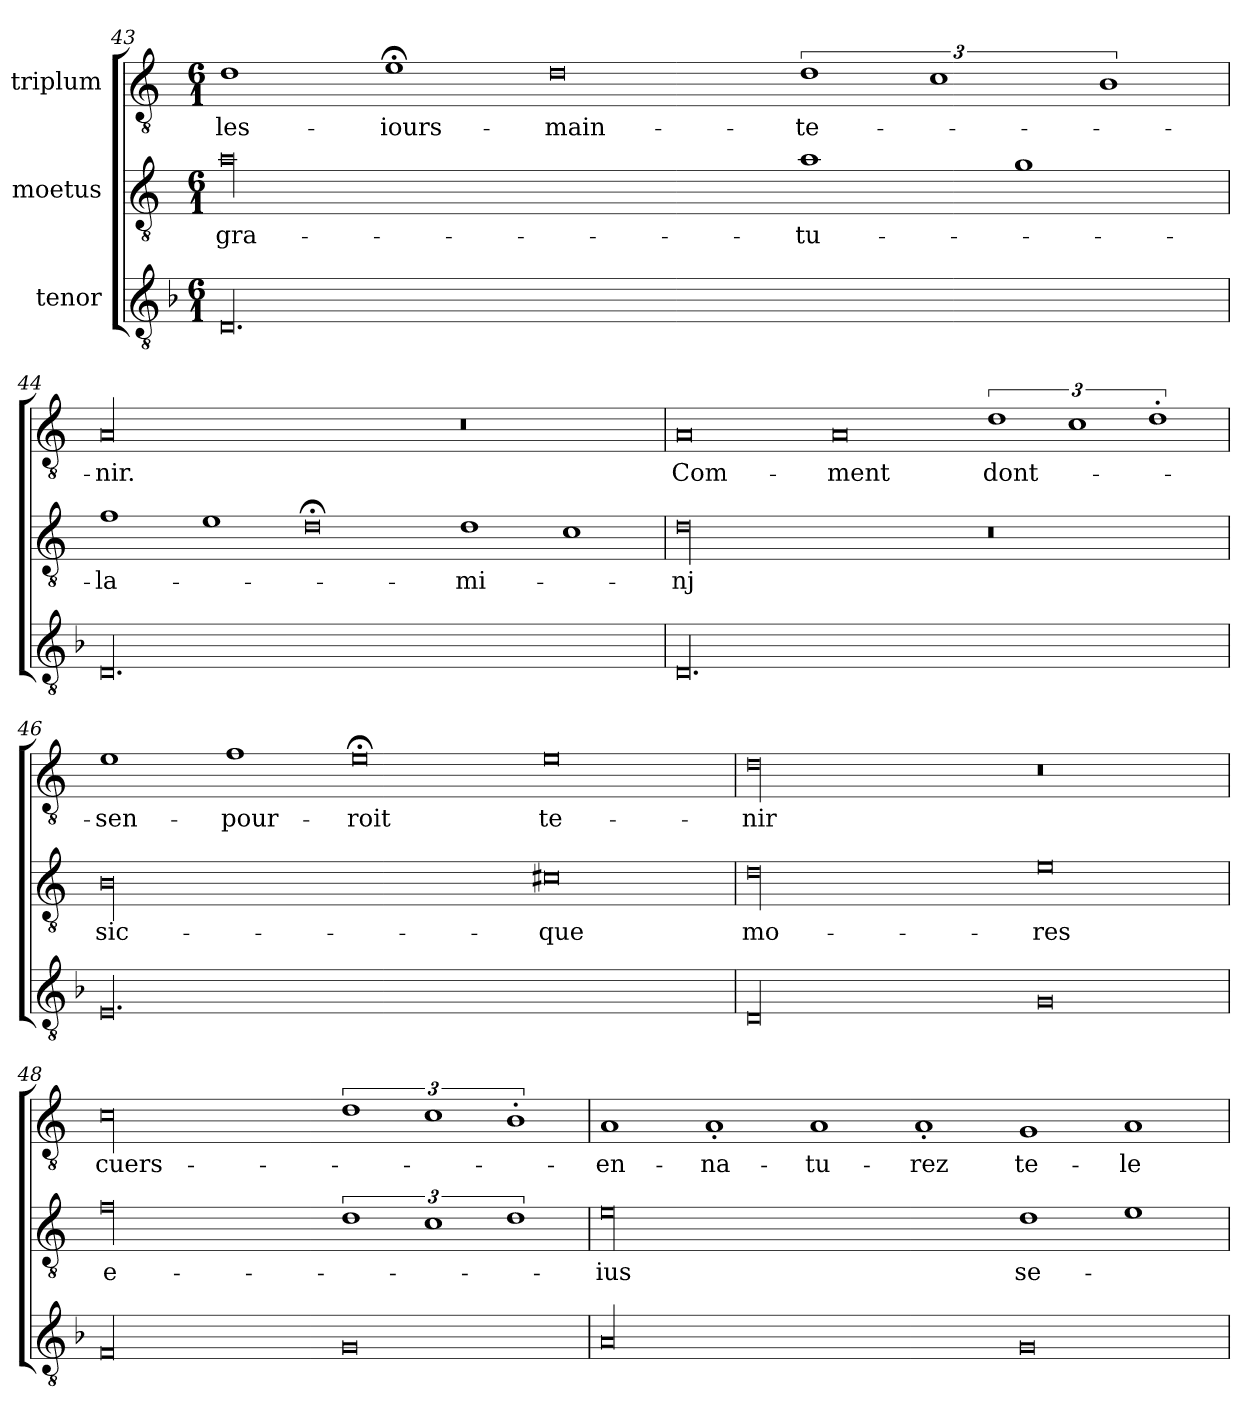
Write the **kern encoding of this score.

**kern	**kern	**text	**kern	**text
*part3	*part2	*part2	*part1	*part1
*staff3	*staff2	*staff2	*staff1	*staff1
*I"tenor	*I"moetus	*	*I"triplum	*
*clefGv2	*clefGv2	*	*clefGv2	*
*k[b-]	*k[]	*	*k[]	*
*F:	*C:	*	*C:	*
*M6/1	*M6/1	*	*M6/1	*
=43	=43	=43	=43	=43
00.D/	00a\	-gra-	1d\	les-
.	.	.	1e;<\	iours-
.	.	.	0d\	main-
.	1a\	-tu-	3%2d\	-te-
.	.	.	3%2c\	.
.	1g\	.	.	.
.	.	.	3%2B\	.
=44	=44	=44	=44	=44
00.D/	1f\	-la-	00A/	-nir.
.	1e\	.	.	.
.	0d;<\	.	.	.
.	1d\	-mi-	0r	.
.	1c\	.	.	.
=45	=45	=45	=45	=45
00.D/	00d\	-nj	0A/	Com-
.	.	.	0A/	-ment
.	0r	.	3%2d\	dont-
.	.	.	3%2c\	.
.	.	.	3%2d'\	.
=46	=46	=46	=46	=46
00.E/	00B\	sic-	1e\	sen-
.	.	.	1f\	pour-
.	.	.	0e;<\	-roit
.	0c#X\	-que	0e\	te-
=47	=47	=47	=47	=47
00D/	00d\	mo-	00d\	-nir
0G/	0e\	-res	0r	.
!!LO:PB:g=z
=48	=48	=48	=48	=48
00F/	00f\	e-	00c\	cuers-
0G/	3%2d\	.	3%2d\	.
.	3%2c\	.	3%2c\	.
.	3%2d\	.	3%2B'\	.
=49	=49	=49	=49	=49
00A/	00e\	-ius	1A/	en-
.	.	.	1A'/	na-
.	.	.	1A/	-tu-
.	.	.	1A'/	-rez
0G/	1d\	se-	1G/	te-
.	1e\	.	1A/	-le-
=	=	=	=	=
*-	*-	*-	*-	*-
